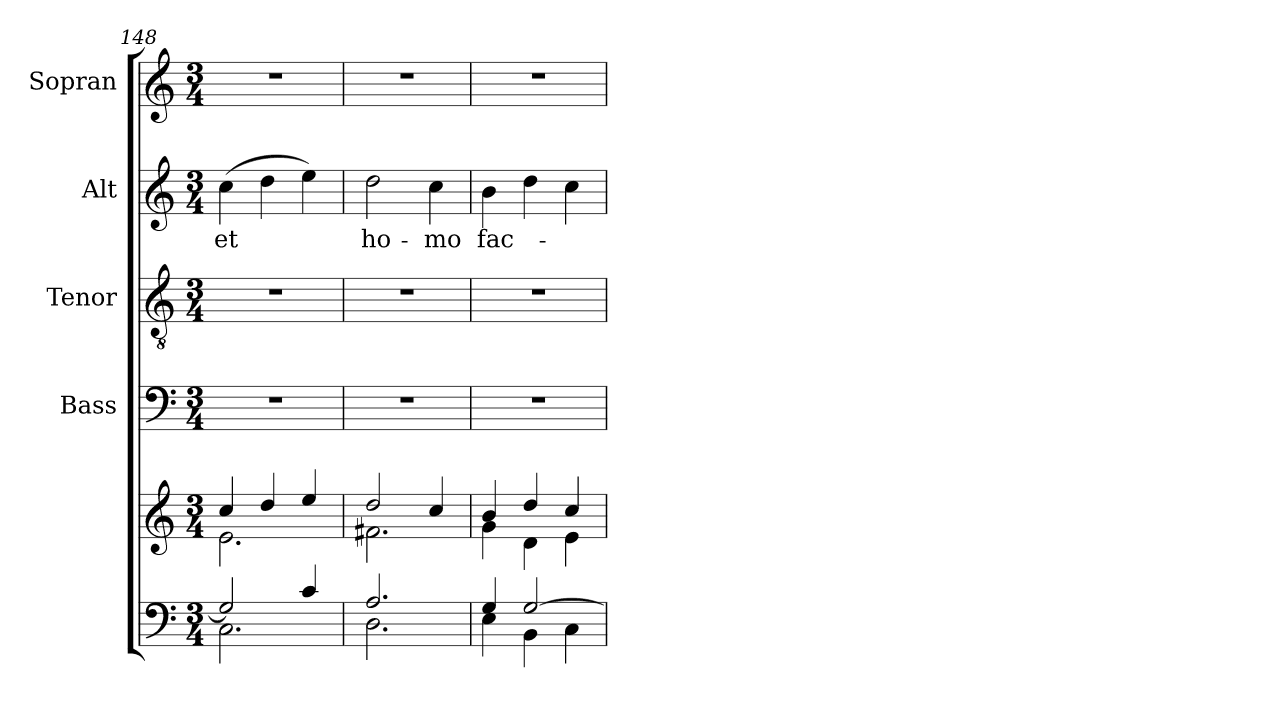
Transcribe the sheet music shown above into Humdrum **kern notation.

**kern	**kern	**kern	**kern	**kern	**text	**kern
*part5	*part5	*part4	*part3	*part2	*part2	*part1
*staff6	*staff5	*staff4	*staff3	*staff2	*staff2	*staff1
*	*	*I"Bass	*I"Tenor	*I"Alt	*	*I"Sopran
*	*	*I'B.	*I'T.	*I'A.	*	*I'S.
!!LO:PB:g=z
*clefF4	*clefG2	*clefF4	*clefGv2	*clefG2	*	*clefG2
*k[]	*k[]	*k[]	*k[]	*k[]	*	*k[]
*C:	*C:	*C:	*C:	*C:	*	*C:
*M3/4	*M3/4	*M3/4	*M3/4	*M3/4	*	*M3/4
=148	=148	=148	=148	=148	=148	=148
*^	*^	*	*	*	*	*
!	!	!	!	!	!	!	!LO:LY:b	!
2G/]	2.C\	4cc/	2.e\	2.r	2.r	(>4cc\	et	2.r
.	.	4dd/	.	.	.	4dd\	.	.
4c/	.	4ee/	.	.	.	4ee\)	.	.
=149	=149	=149	=149	=149	=149	=149	=149	=149
!	!	!	!	!	!	!	!LO:LY:b	!
2.A/	2.D\	2dd/	2.f#X\	2.r	2.r	2dd\	ho-	2.r
!	!	!	!	!	!	!	!LO:LY:b	!
.	.	4cc/	.	.	.	4cc\	-mo	.
=150	=150	=150	=150	=150	=150	=150	=150	=150
!	!	!	!	!	!	!	!LO:LY:b	!
4G/	4E\	4b/	4g\	2.r	2.r	4b\	fac-	2.r
[>2G/	4BB\	4dd/	4d\	.	.	4dd\	.	.
.	4C\	4cc/	4e\	.	.	4cc\	.	.
*v	*v	*	*	*	*	*	*	*
*	*v	*v	*	*	*	*	*
=	=	=	=	=	=	=
*-	*-	*-	*-	*-	*-	*-
